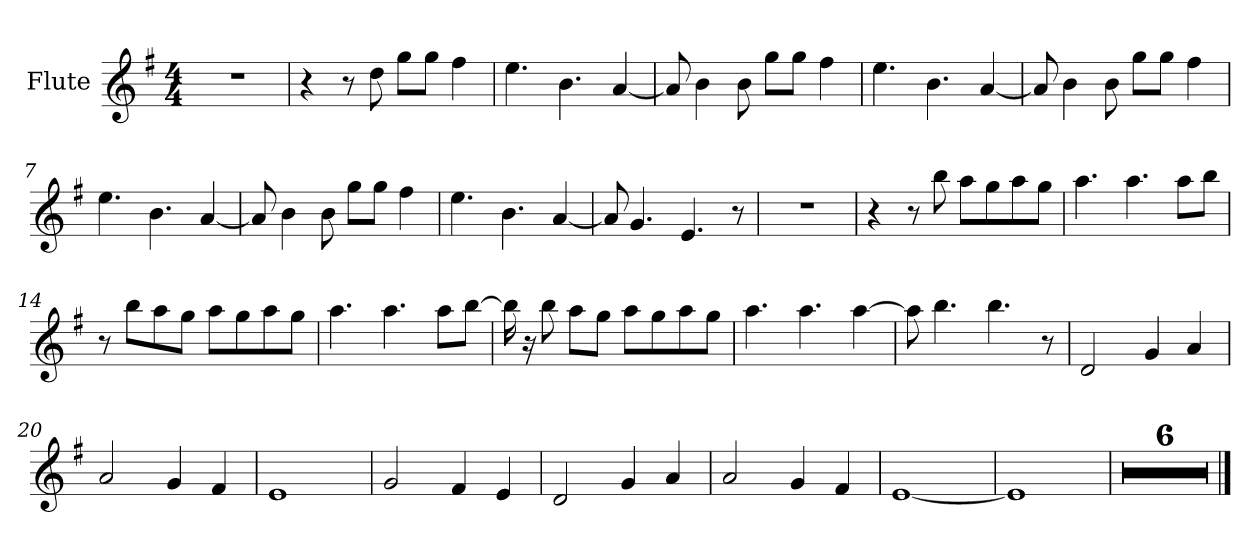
**kern
*part1
*staff1
*I"Flute
*I'Fl.
*clefG2
*k[f#]
*M4/4
=1
1r
=2
4r
8r
8dd\
8gg\L
8gg\J
4ff#\
=3
4.ee\
4.b\
[4a/
=4
8a/]
4b\
8b\
8gg\L
8gg\J
4ff#\
=5
4.ee\
4.b\
[4a/
=6
8a/]
4b\
8b\
8gg\L
8gg\J
4ff#\
=7
4.ee\
4.b\
[4a/
=8
8a/]
4b\
8b\
8gg\L
8gg\J
4ff#\
!!LO:LB:g=z
=9
4.ee\
4.b\
[4a/
=10
8a/]
4.g/
4.e/
8r
=11
1r
=12
4r
8r
8bb\
8aa\L
8gg\
8aa\
8gg\J
=13
4.aa\
4.aa\
8aa\L
8bb\J
=14
8r
8bb\L
8aa\
8gg\J
8aa\L
8gg\
8aa\
8gg\J
=15
4.aa\
4.aa\
8aa\L
[8bb\J
!!LO:LB:g=z
=16
16bb\]
16r
8bb\
8aa\L
8gg\J
8aa\L
8gg\
8aa\
8gg\J
=17
4.aa\
4.aa\
[4aa\
=18
8aa\]
4.bb\
4.bb\
8r
=19
2d/
4g/
4a/
=20
2a/
4g/
4f#/
=21
1e
=22
2g/
4f#/
4e/
=23
2d/
4g/
4a/
=24
2a/
4g/
4f#/
!!LO:LB:g=z
=25
[1e
=26
1e]
=27
1r
=28
1r
=29
1r
=30
1r
=31
1r
=32
1r
==
*-
